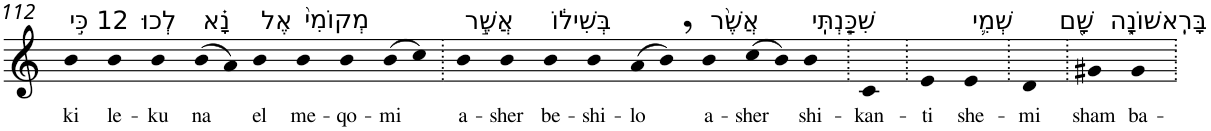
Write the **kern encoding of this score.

**kern	**text
*part1	*part1
*staff1	*staff1
*I"Piano	*
*I'Pno	*
!!LO:PB:g=z
*clefG2	*
*k[]	*
=112	=112
!LO:TX:a:t=12 כִּ֣י	!
!	!LO:LY:b
4b	ki
!LO:TX:a:t=לְכוּ	!
!	!LO:LY:b
4b	le-
!	!LO:LY:b
4b	-ku
!LO:TX:a:t=נָ֗א	!
!	!LO:LY:b
(>8b	na
8a)	.
!LO:TX:a:t=אֶל	!
!	!LO:LY:b
4b	el
!LO:TX:a:t=מְקוֹמִי֙	!
!	!LO:LY:b
4b	me-
!	!LO:LY:b
4b	-qo-
!	!LO:LY:b
(>8b	-mi
8cc)	.
=113.	=113.
!LO:TX:a:t=אֲשֶׁ֣ר	!
!	!LO:LY:b
4b	a-
!	!LO:LY:b
4b	-sher
!LO:TX:a:t=בְּשִׁיל֔וֹ	!
!	!LO:LY:b
4b	be-
!	!LO:LY:b
4b	-shi-
!	!LO:LY:b
(>8a	-lo
8b,)	.
!LO:TX:a:t=אֲשֶׁ֨ר	!
!	!LO:LY:b
4b	a-
!	!LO:LY:b
(>8cc	-sher
8b)	.
!LO:TX:a:t=שִׁכַּ֧נְתִּֽי	!
!	!LO:LY:b
4b	shi-
=114.	=114.
!	!LO:LY:b
4c	-kan-
=115.	=115.
!	!LO:LY:b
4e	-ti
!LO:TX:a:t=שְׁמִ֛י	!
!	!LO:LY:b
4e	she-
=116.	=116.
!	!LO:LY:b
4d	-mi
=117.	=117.
!LO:TX:a:t=שָׁ֖ם	!
!	!LO:LY:b
4g#X	sham
!LO:TX:a:t=בָּרִֽאשׁוֹנָ֑ה	!
!	!LO:LY:b
4g#	ba-
=.	=.
*-	*-
